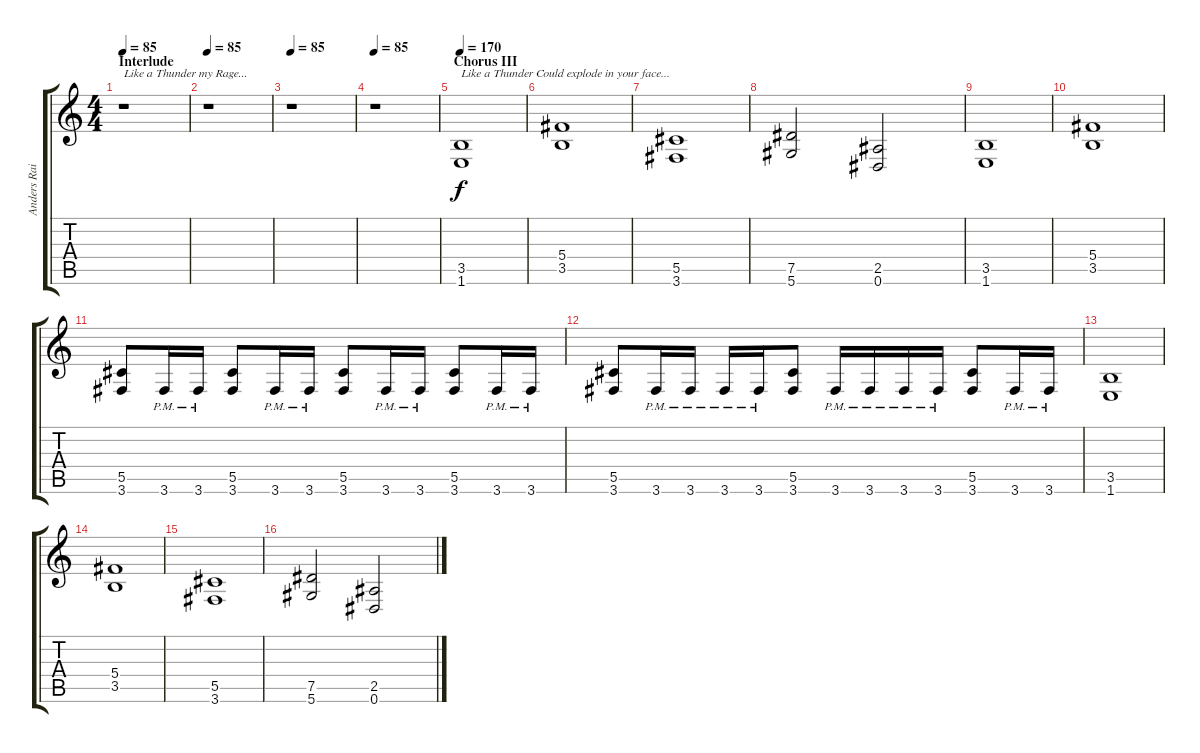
\track ("Anders Rain" "Anders Rai") {instrument distortionguitar}
\staff {score tabs}
\tuning (Eb4 Bb3 Gb3 Db3 Ab2 Eb2) {hide}
\ts (4 4)
\section ("" "Interlude")
\tempo 85
\clef g2
\ks c
r.1{txt "Like a Thunder my Rage..." dy f} |
\tempo 85
r.1 |
\tempo 85
r.1 |
\tempo 85
r.1 |
\section ("" "Chorus III")
\tempo 170
(3.5 1.6).1{txt "Like a Thunder Could explode in your face..."} |
(5.4 3.5).1 |
(5.5 3.6).1 |
(7.5 5.6).2 (2.5 0.6).2 |
(3.5 1.6).1 |
(5.4 3.5).1 |
(5.5 3.6).8 3.6{pm}.16 3.6{pm}.16 (5.5 3.6).8 3.6{pm}.16 3.6{pm}.16 (5.5 3.6).8 3.6{pm}.16 3.6{pm}.16 (5.5 3.6).8 3.6{pm}.16 3.6{pm}.16 |
(5.5 3.6).8 3.6{pm}.16 3.6{pm}.16 3.6{pm}.16 3.6{pm}.16 (5.5 3.6).8 3.6{pm}.16 3.6{pm}.16 3.6{pm}.16 3.6{pm}.16 (5.5 3.6).8 3.6{pm}.16 3.6{pm}.16 |
(3.5 1.6).1 |
(5.4 3.5).1 |
(5.5 3.6).1 |
(7.5 5.6).2 (2.5 0.6).2
